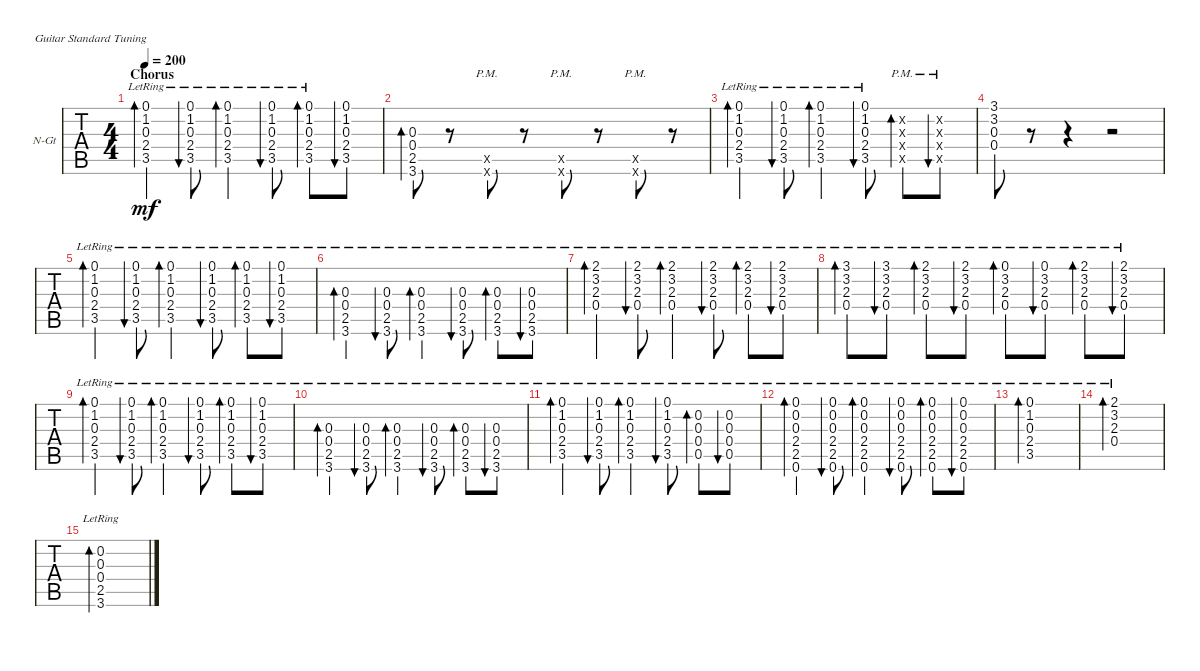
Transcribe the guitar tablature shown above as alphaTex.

\defaultSystemsLayout 4
\bracketExtendMode groupsimilarinstruments
\firstSystemTrackNameOrientation horizontal
\otherSystemsTrackNameOrientation horizontal
\track ("Cole Train" "N-Gt") {instrument acousticguitarnylon}
\staff {tabs}
\tuning (E4 B3 G3 D3 A2 E2)
\ts (4 4)
\section ("" "Chorus")
\tempo 200
\clef g2
\ks c
(0.3{lr} 1.2{lr} 0.1{lr} 3.5{lr} 2.4{lr}).4{bd 30 dy mf} (0.3{lr} 1.2{lr} 0.1{lr} 3.5{lr} 2.4{lr}).8{bu 30} (0.3{lr} 1.2{lr} 0.1{lr} 3.5{lr} 2.4{lr}).4{bd 30} (0.3{lr} 1.2{lr} 0.1{lr} 3.5{lr} 2.4{lr}).8{bu 30} (1.2{lr} 0.3{lr} 0.1{lr} 3.5{lr} 2.4{lr}).8{bd 30} (0.3 1.2 0.1 3.5 2.4).8{bu 30} |
(0.3 3.6 2.5 0.4).8{bd 30} r.8 (3.6{pm x} 2.5{pm x}).8 r.8 (3.6{pm x} 2.5{pm x}).8 r.8 (3.6{pm x} 2.5{pm x}).8 r.8 |
(0.3{lr} 1.2{lr} 0.1{lr} 3.5{lr} 2.4{lr}).4{bd 30} (0.3{lr} 1.2{lr} 0.1{lr} 3.5{lr} 2.4{lr}).8{bu 30} (0.3{lr} 1.2{lr} 0.1{lr} 3.5{lr} 2.4{lr}).4{bd 30} (0.3{lr} 1.2{lr} 0.1{lr} 3.5{lr} 2.4{lr}).8{bu 30} (1.2{pm x} 0.3{pm x} 3.5{pm x} 2.4{pm x}).8{bd 30} (0.3{pm x} 1.2{pm x} 3.5{pm x} 2.4{pm x}).8{bu 30} |
(0.4 0.3 3.2 3.1).8 r.8 r.4 r.2 |
(0.3{lr} 1.2{lr} 0.1{lr} 3.5{lr} 2.4{lr}).4{bd 30} (0.3{lr} 1.2{lr} 0.1{lr} 3.5{lr} 2.4{lr}).8{bu 30} (0.3{lr} 1.2{lr} 0.1{lr} 3.5{lr} 2.4{lr}).4{bd 30} (0.3{lr} 1.2{lr} 0.1{lr} 3.5{lr} 2.4{lr}).8{bu 30} (1.2{lr} 0.3{lr} 0.1{lr} 3.5{lr} 2.4{lr}).8{bd 30} (0.3{lr} 1.2{lr} 0.1{lr} 3.5{lr} 2.4{lr}).8{bu 30} |
(0.3{lr} 3.6{lr} 2.5{lr} 0.4{lr}).4{bd 30} (0.3{lr} 0.4{lr} 3.6{lr} 2.5{lr}).8{bu 30} (0.3{lr} 0.4{lr} 3.6{lr} 2.5{lr}).4{bd 30} (0.3{lr} 0.4{lr} 3.6{lr} 2.5{lr}).8{bu 30} (0.3{lr} 0.4{lr} 3.6{lr} 2.5{lr}).8{bd 30} (0.3{lr} 0.4{lr} 3.6{lr} 2.5{lr}).8{bu 30} |
(2.3{lr} 3.2{lr} 2.1{lr} 0.4{lr}).4{bd 30} (2.3{lr} 3.2{lr} 2.1{lr} 0.4{lr}).8{bu 30} (2.3{lr} 3.2{lr} 2.1{lr} 0.4{lr}).4{bd 30} (2.3{lr} 3.2{lr} 2.1{lr} 0.4{lr}).8{bu 30} (3.2{lr} 2.3{lr} 2.1{lr} 0.4{lr}).8{bd 30} (2.3{lr} 3.2{lr} 2.1{lr} 0.4{lr}).8{bu 30} |
(2.3{lr} 3.2{lr} 3.1{lr} 0.4{lr}).8{bd 30} (2.3{lr} 3.2{lr} 3.1{lr} 0.4{lr}).8{bu 30} (2.3{lr} 3.2{lr} 2.1{lr} 0.4{lr}).8{bd 30} (2.3{lr} 3.2{lr} 2.1{lr} 0.4{lr}).8{bu 30} (3.2{lr} 2.3{lr} 0.1{lr} 0.4{lr}).8{bd 30} (2.3{lr} 3.2{lr} 0.1{lr} 0.4{lr}).8{bu 30} (3.2{lr} 2.3{lr} 2.1{lr} 0.4{lr}).8{bd 30} (2.3{lr} 3.2{lr} 2.1{lr} 0.4{lr}).8{bu 30} |
(0.3{lr} 1.2{lr} 0.1{lr} 3.5{lr} 2.4{lr}).4{bd 30} (0.3{lr} 1.2{lr} 0.1{lr} 3.5{lr} 2.4{lr}).8{bu 30} (0.3{lr} 1.2{lr} 0.1{lr} 3.5{lr} 2.4{lr}).4{bd 30} (0.3{lr} 1.2{lr} 0.1{lr} 3.5{lr} 2.4{lr}).8{bu 30} (1.2{lr} 0.3{lr} 0.1{lr} 3.5{lr} 2.4{lr}).8{bd 30} (0.3{lr} 1.2{lr} 0.1{lr} 3.5{lr} 2.4{lr}).8{bu 30} |
(0.3{lr} 3.6{lr} 2.5{lr} 0.4{lr}).4{bd 30} (0.3{lr} 0.4{lr} 3.6{lr} 2.5{lr}).8{bu 30} (0.3{lr} 0.4{lr} 3.6{lr} 2.5{lr}).4{bd 30} (0.3{lr} 0.4{lr} 3.6{lr} 2.5{lr}).8{bu 30} (0.3{lr} 0.4{lr} 3.6{lr} 2.5{lr}).8{bd 30} (0.3{lr} 0.4{lr} 3.6{lr} 2.5{lr}).8{bu 30} |
(0.3{lr} 1.2{lr} 0.1{lr} 3.5{lr} 2.4{lr}).4{bd 30} (0.3{lr} 1.2{lr} 0.1{lr} 3.5{lr} 2.4{lr}).8{bu 30} (0.3{lr} 1.2{lr} 0.1{lr} 3.5{lr} 2.4{lr}).4{bd 30} (0.3{lr} 1.2{lr} 0.1{lr} 3.5{lr} 2.4{lr}).8{bu 30} (0.2{lr} 0.3{lr} 0.5{lr} 0.4{lr}).8{bd 30} (0.3{lr} 0.2{lr} 0.5{lr} 0.4{lr}).8{bu 30} |
(0.3{lr} 0.6{lr} 2.5{lr} 2.4{lr} 0.2 0.1).4{bd 30} (0.3{lr} 2.4{lr} 0.6{lr} 2.5{lr} 0.2 0.1).8{bu 30} (0.3{lr} 2.4{lr} 0.6{lr} 2.5{lr} 0.2 0.1).4{bd 30} (0.3{lr} 2.4{lr} 0.6{lr} 2.5{lr} 0.2 0.1).8{bu 30} (0.3{lr} 2.4{lr} 0.6{lr} 2.5{lr} 0.2 0.1).8{bd 30} (0.3{lr} 2.4{lr} 0.6{lr} 2.5{lr} 0.2 0.1).8{bu 30} |
(0.3{lr} 1.2{lr} 0.1{lr} 3.5{lr} 2.4{lr}).1{bd 30} |
(2.3{lr} 3.2{lr} 2.1{lr} 0.4{lr}).1{bd 30} |
(0.3{lr} 3.6{lr} 2.5{lr} 0.4{lr} 0.2{lr}).1{bd 30}
